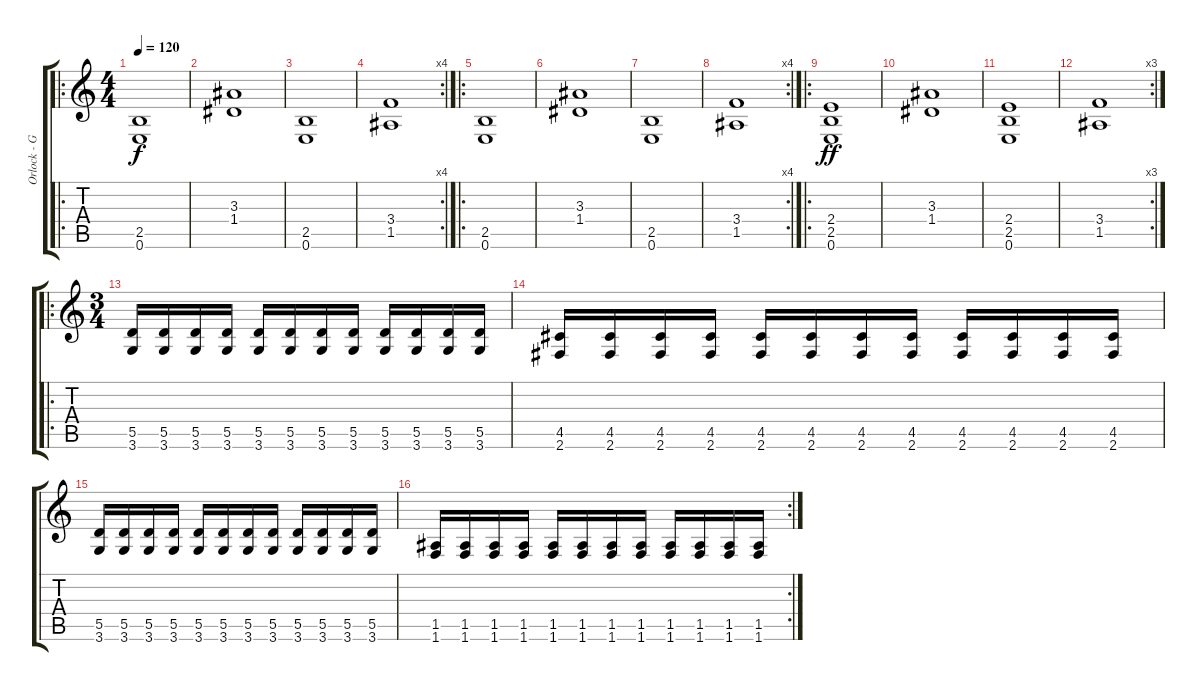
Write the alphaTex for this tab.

\track ("Orlock - Guitar - (Six String)" "Orlock - G") {instrument distortionguitar}
\staff {score tabs}
\tuning (E4 B3 G3 D3 A2 E2) {hide}
\ro
\ts (4 4)
\tempo 120
\clef g2
\ks c
(2.5 0.6).1{dy f instrument distortionguitar} |
(3.3 1.4).1 |
(2.5 0.6).1 |
\rc 4
(3.4 1.5).1 |
\ro
(2.5 0.6).1 |
(3.3 1.4).1 |
(2.5 0.6).1 |
\rc 4
(3.4 1.5).1 |
\ro
(2.4 2.5 0.6).1{dy ff} |
(3.3 1.4).1 |
(2.4 2.5 0.6).1 |
\rc 3
(3.4 1.5).1 |
\ro
\ts (3 4)
(5.5 3.6).16 (5.5 3.6).16 (5.5 3.6).16 (5.5 3.6).16 (5.5 3.6).16 (5.5 3.6).16 (5.5 3.6).16 (5.5 3.6).16 (5.5 3.6).16 (5.5 3.6).16 (5.5 3.6).16 (5.5 3.6).16 |
(4.5 2.6).16 (4.5 2.6).16 (4.5 2.6).16 (4.5 2.6).16 (4.5 2.6).16 (4.5 2.6).16 (4.5 2.6).16 (4.5 2.6).16 (4.5 2.6).16 (4.5 2.6).16 (4.5 2.6).16 (4.5 2.6).16 |
(5.5 3.6).16 (5.5 3.6).16 (5.5 3.6).16 (5.5 3.6).16 (5.5 3.6).16 (5.5 3.6).16 (5.5 3.6).16 (5.5 3.6).16 (5.5 3.6).16 (5.5 3.6).16 (5.5 3.6).16 (5.5 3.6).16 |
\rc 2
(1.5 1.6).16 (1.5 1.6).16 (1.5 1.6).16 (1.5 1.6).16 (1.5 1.6).16 (1.5 1.6).16 (1.5 1.6).16 (1.5 1.6).16 (1.5 1.6).16 (1.5 1.6).16 (1.5 1.6).16 (1.5 1.6).16
